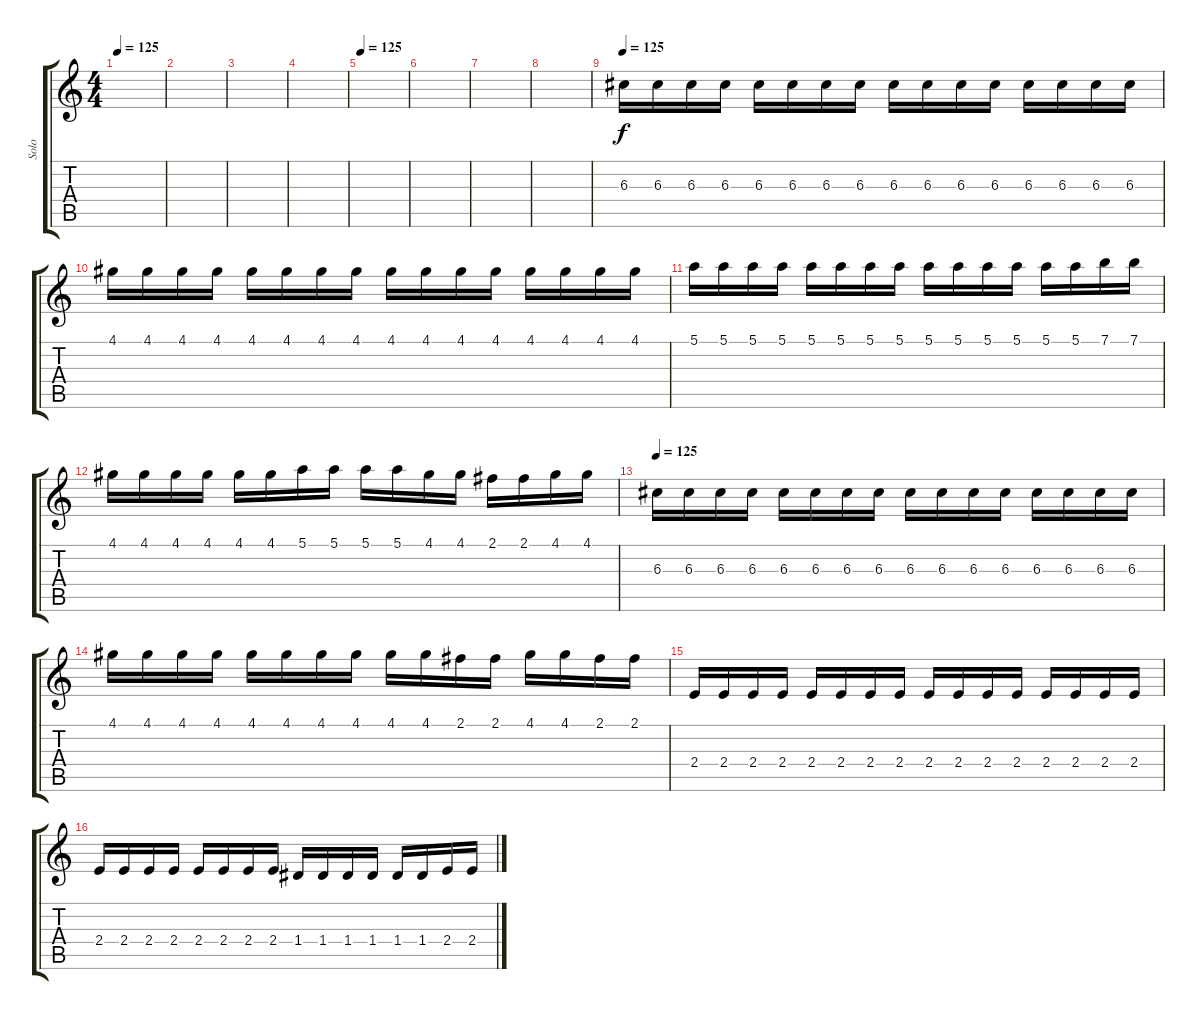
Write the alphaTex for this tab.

\track ("Solo" "Solo") {instrument overdrivenguitar}
\staff {score tabs}
\tuning (E4 B3 G3 D3 A2 E2) {hide}
\ts (4 4)
\tempo 125
\clef g2
\ks c
|
|
|
|
\tempo 125
|
|
|
|
\tempo 125
6.3.16 6.3.16 6.3.16 6.3.16 6.3.16 6.3.16 6.3.16 6.3.16 6.3.16 6.3.16 6.3.16 6.3.16 6.3.16 6.3.16 6.3.16 6.3.16 |
4.1.16 4.1.16 4.1.16 4.1.16 4.1.16 4.1.16 4.1.16 4.1.16 4.1.16 4.1.16 4.1.16 4.1.16 4.1.16 4.1.16 4.1.16 4.1.16 |
5.1.16 5.1.16 5.1.16 5.1.16 5.1.16 5.1.16 5.1.16 5.1.16 5.1.16 5.1.16 5.1.16 5.1.16 5.1.16 5.1.16 7.1.16 7.1.16 |
4.1.16 4.1.16 4.1.16 4.1.16 4.1.16 4.1.16 5.1.16 5.1.16 5.1.16 5.1.16 4.1.16 4.1.16 2.1.16 2.1.16 4.1.16 4.1.16 |
\tempo 125
6.3.16 6.3.16 6.3.16 6.3.16 6.3.16 6.3.16 6.3.16 6.3.16 6.3.16 6.3.16 6.3.16 6.3.16 6.3.16 6.3.16 6.3.16 6.3.16 |
4.1.16 4.1.16 4.1.16 4.1.16 4.1.16 4.1.16 4.1.16 4.1.16 4.1.16 4.1.16 2.1.16 2.1.16 4.1.16 4.1.16 2.1.16 2.1.16 |
2.4.16 2.4.16 2.4.16 2.4.16 2.4.16 2.4.16 2.4.16 2.4.16 2.4.16 2.4.16 2.4.16 2.4.16 2.4.16 2.4.16 2.4.16 2.4.16 |
2.4.16 2.4.16 2.4.16 2.4.16 2.4.16 2.4.16 2.4.16 2.4.16 1.4.16 1.4.16 1.4.16 1.4.16 1.4.16 1.4.16 2.4.16 2.4.16
